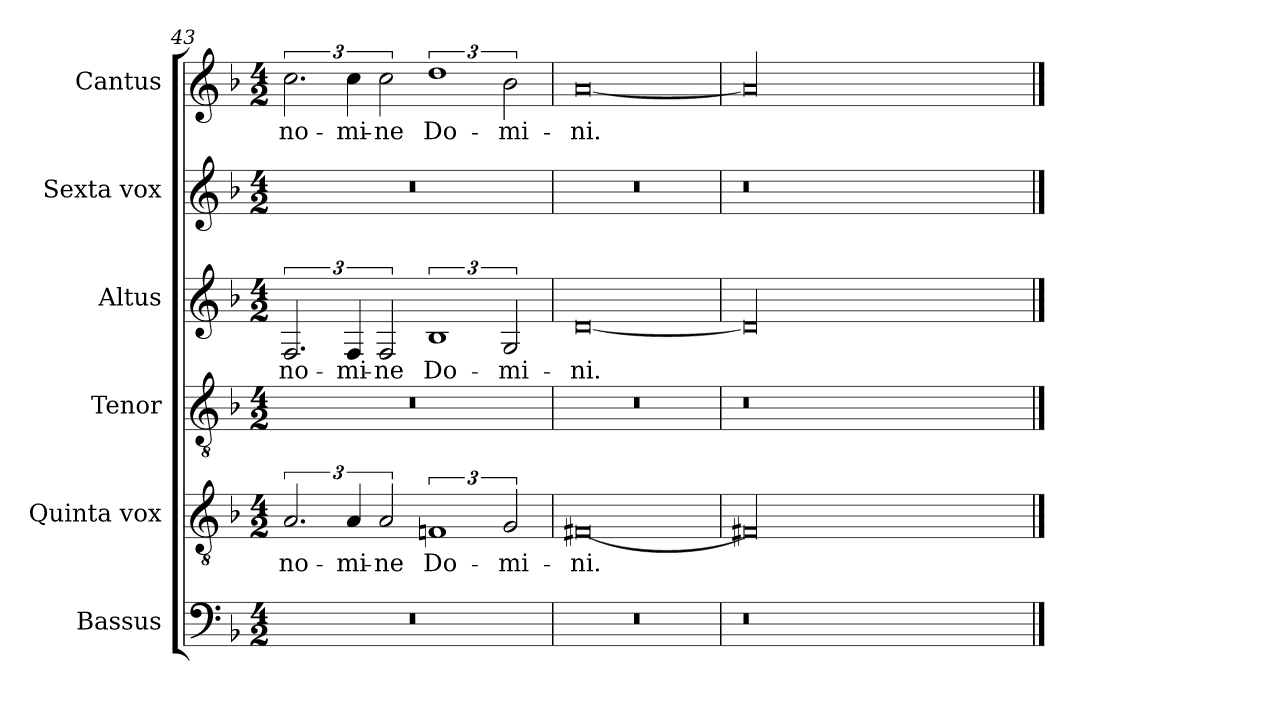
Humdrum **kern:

**kern	**kern	**text	**kern	**kern	**text	**kern	**kern	**text
*part6	*part5	*part5	*part4	*part3	*part3	*part2	*part1	*part1
*staff6	*staff5	*staff5	*staff4	*staff3	*staff3	*staff2	*staff1	*staff1
*I"Bassus	*I"Quinta vox	*	*I"Tenor	*I"Altus	*	*I"Sexta vox	*I"Cantus	*
*clefF4	*clefGv2	*	*clefGv2	*clefG2	*	*clefG2	*clefG2	*
*k[b-]	*k[b-]	*	*k[b-]	*k[b-]	*	*k[b-]	*k[b-]	*
*M4/2	*M4/2	*	*M4/2	*M4/2	*	*M4/2	*M4/2	*
=43	=43	=43	=43	=43	=43	=43	=43	=43
0r	3.A/	no-	0r	3.F/	no-	0r	3.cc\	no-
.	6A/	-mi-	.	6F/	-mi-	.	6cc\	-mi-
.	3A/	-ne	.	3F/	-ne	.	3cc\	-ne
.	3%2Fn/	Do-	.	3%2B-/	Do-	.	3%2dd\	Do-
.	3G/	-mi-	.	3G/	-mi-	.	3b-\	-mi-
=44	=44	=44	=44	=44	=44	=44	=44	=44
0r	[0F#X/	-ni.	0r	[0d/	-ni.	0r	[0a/	-ni.
=45	=45	=45	=45	=45	=45	=45	=45	=45
0r	00F#X/]	.	0r	00d/]	.	0r	00a/]	.
0ryy	.	.	0ryy	.	.	0ryy	.	.
==	==	==	==	==	==	==	==	==
*-	*-	*-	*-	*-	*-	*-	*-	*-
